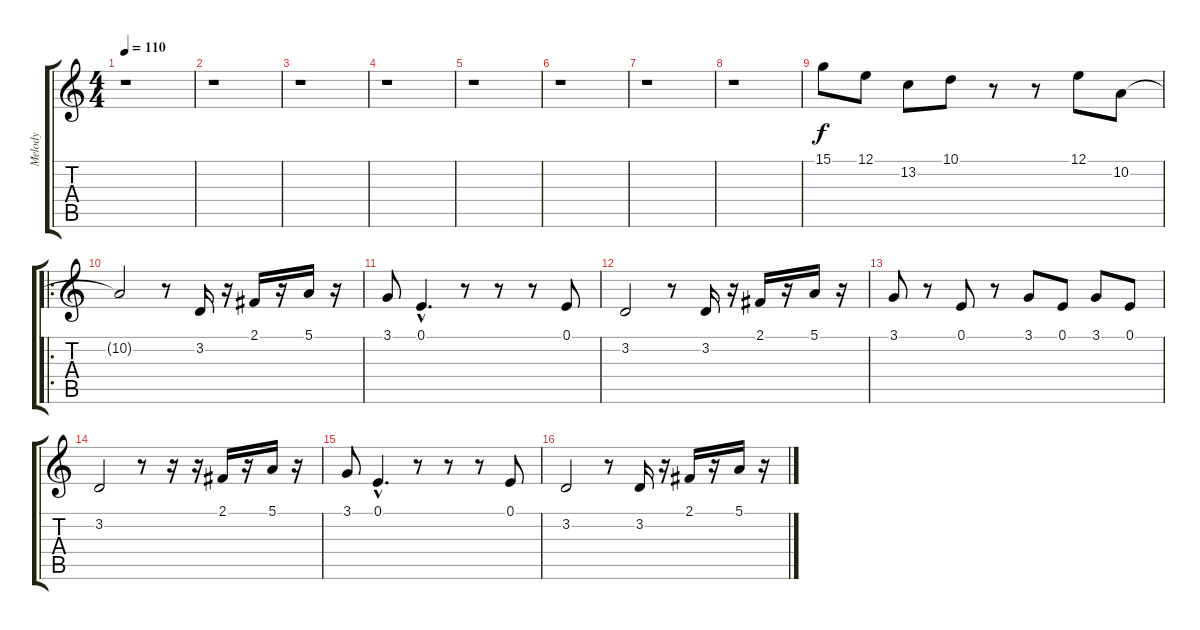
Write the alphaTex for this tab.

\track ("Melody" "Melody") {instrument altosax}
\staff {score tabs}
\tuning (E4 B3 G3 D3 A2 E2) {hide}
\ts (4 4)
\tempo 110
\clef g2
\ks c
r.1{dy f instrument altosax} |
r.1 |
r.1 |
r.1 |
r.1 |
r.1 |
r.1 |
r.1 |
15.1.8 12.1.8 13.2.8 10.1.8 r.8 r.8 12.1.8 10.2.8 |
\ro
10.2{t}.2 r.8 3.2.16 r.16 2.1.16 r.16 5.1.16 r.16 |
3.1.8 0.1{hac}.4{d} r.8 r.8 r.8 0.1.8 |
3.2.2 r.8 3.2.16 r.16 2.1.16 r.16 5.1.16 r.16 |
3.1.8 r.8 0.1.8 r.8 3.1.8 0.1.8 3.1.8 0.1.8 |
3.2.2 r.8 r.16 r.16 2.1.16 r.16 5.1.16 r.16 |
3.1.8 0.1{hac}.4{d} r.8 r.8 r.8 0.1.8 |
3.2.2 r.8 3.2.16 r.16 2.1.16 r.16 5.1.16 r.16
